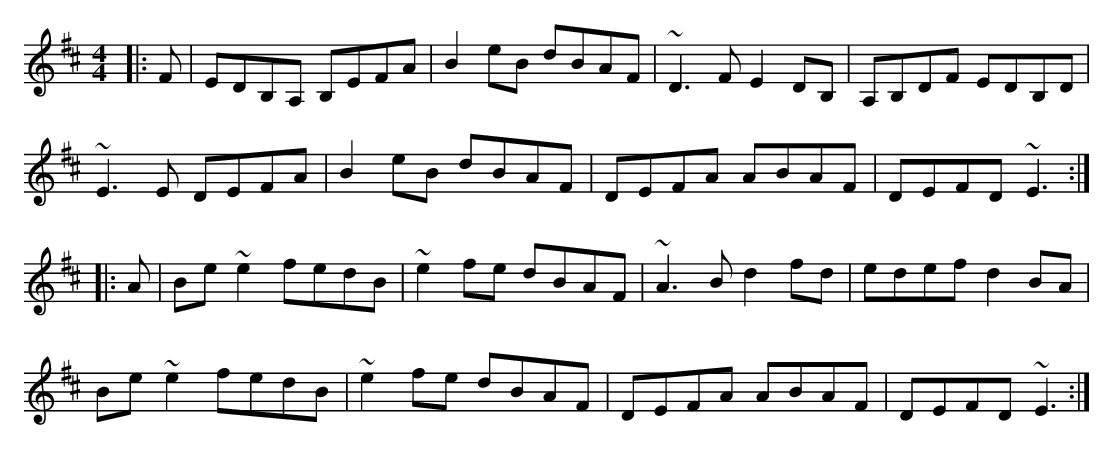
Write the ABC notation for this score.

X:1
M:4/4
K:Edor
|:F|EDB,A, B,EFA|B2eB dBAF|~D3F E2DB,|A,B,DF EDB,D|
~E3E DEFA|B2eB dBAF|DEFA ABAF|DEFD ~E3:|
|:A|Be~e2 fedB|~e2fe dBAF|~A3B d2fd|edef d2BA|
Be~e2 fedB|~e2fe dBAF|DEFA ABAF|DEFD ~E3:|
